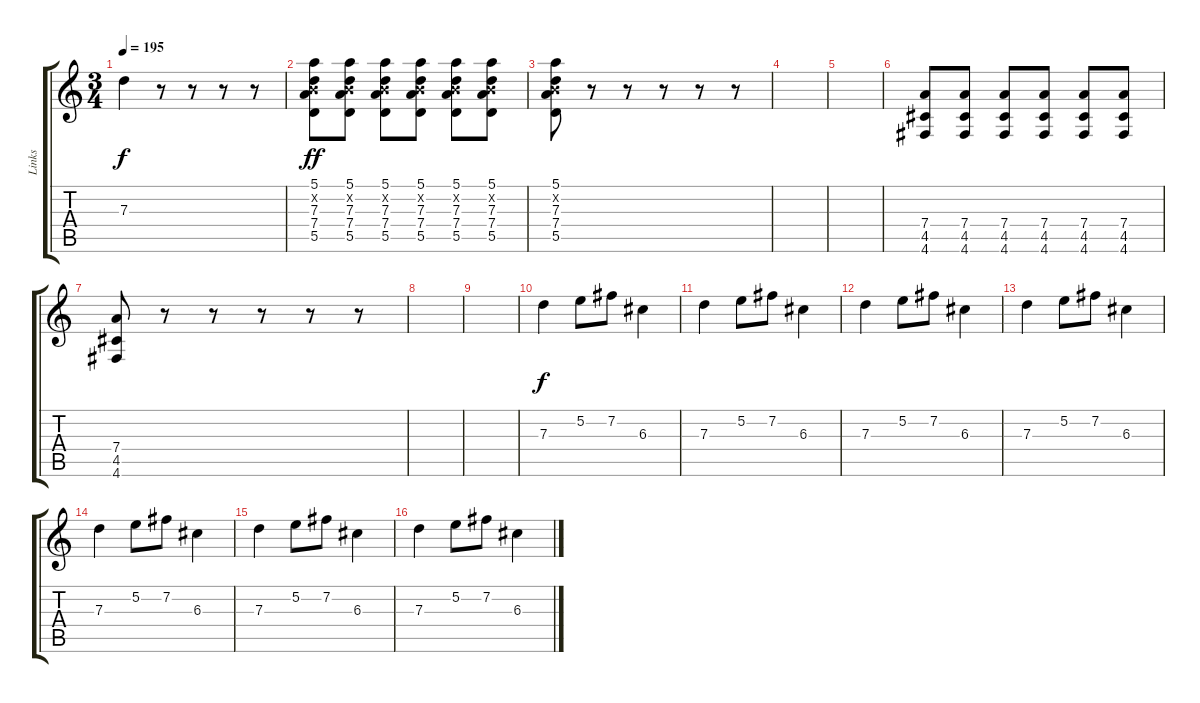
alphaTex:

\track ("Links" "Links") {instrument distortionguitar}
\staff {score tabs}
\tuning (E4 B3 G3 D3 A2 D2) {hide}
\ts (3 4)
\tempo 195
\clef g2
\ks c
7.3.4{dy f} r.8 r.8 r.8 r.8 |
(5.1 0.2{x} 7.3 7.4 5.5).8{dy ff} (5.1 0.2{x} 7.3 7.4 5.5).8 (5.1 0.2{x} 7.3 7.4 5.5).8 (5.1 0.2{x} 7.3 7.4 5.5).8 (5.1 0.2{x} 7.3 7.4 5.5).8 (5.1 0.2{x} 7.3 7.4 5.5).8 |
(5.1 0.2{x} 7.3 7.4 5.5).8 r.8 r.8 r.8 r.8 r.8 |
|
|
(7.4 4.5 4.6).8 (7.4 4.5 4.6).8 (7.4 4.5 4.6).8 (7.4 4.5 4.6).8 (7.4 4.5 4.6).8 (7.4 4.5 4.6).8 |
(7.4 4.5 4.6).8 r.8 r.8 r.8 r.8 r.8 |
|
|
7.3.4{dy f} 5.2.8 7.2.8 6.3.4 |
7.3.4 5.2.8 7.2.8 6.3.4 |
7.3.4 5.2.8 7.2.8 6.3.4 |
7.3.4 5.2.8 7.2.8 6.3.4 |
7.3.4 5.2.8 7.2.8 6.3.4 |
7.3.4 5.2.8 7.2.8 6.3.4 |
7.3.4 5.2.8 7.2.8 6.3.4
